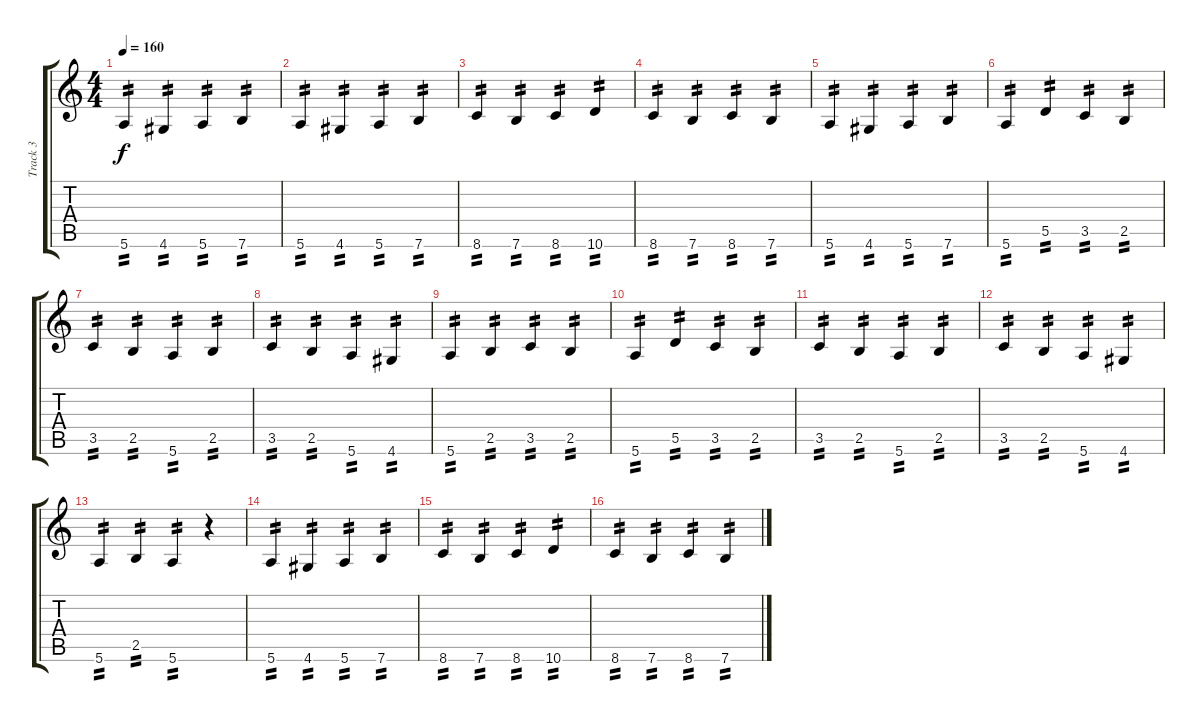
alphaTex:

\track ("Track 3" "Track 3") {instrument overdrivenguitar}
\staff {score tabs}
\tuning (E4 B3 G3 D3 A2 E2) {hide}
\ts (4 4)
\tempo 160
\clef g2
\ks c
5.6.4{tp 2 dy f} 4.6.4{tp 2} 5.6.4{tp 2} 7.6.4{tp 2} |
5.6.4{tp 2} 4.6.4{tp 2} 5.6.4{tp 2} 7.6.4{tp 2} |
8.6.4{tp 2} 7.6.4{tp 2} 8.6.4{tp 2} 10.6.4{tp 2} |
8.6.4{tp 2} 7.6.4{tp 2} 8.6.4{tp 2} 7.6.4{tp 2} |
5.6.4{tp 2} 4.6.4{tp 2} 5.6.4{tp 2} 7.6.4{tp 2} |
5.6.4{tp 2} 5.5.4{tp 2} 3.5.4{tp 2} 2.5.4{tp 2} |
3.5.4{tp 2} 2.5.4{tp 2} 5.6.4{tp 2} 2.5.4{tp 2} |
3.5.4{tp 2} 2.5.4{tp 2} 5.6.4{tp 2} 4.6.4{tp 2} |
5.6.4{tp 2} 2.5.4{tp 2} 3.5.4{tp 2} 2.5.4{tp 2} |
5.6.4{tp 2} 5.5.4{tp 2} 3.5.4{tp 2} 2.5.4{tp 2} |
3.5.4{tp 2} 2.5.4{tp 2} 5.6.4{tp 2} 2.5.4{tp 2} |
3.5.4{tp 2} 2.5.4{tp 2} 5.6.4{tp 2} 4.6.4{tp 2} |
5.6.4{tp 2} 2.5.4{tp 2} 5.6.4{tp 2} r.4 |
5.6.4{tp 2} 4.6.4{tp 2} 5.6.4{tp 2} 7.6.4{tp 2} |
8.6.4{tp 2} 7.6.4{tp 2} 8.6.4{tp 2} 10.6.4{tp 2} |
8.6.4{tp 2} 7.6.4{tp 2} 8.6.4{tp 2} 7.6.4{tp 2}
